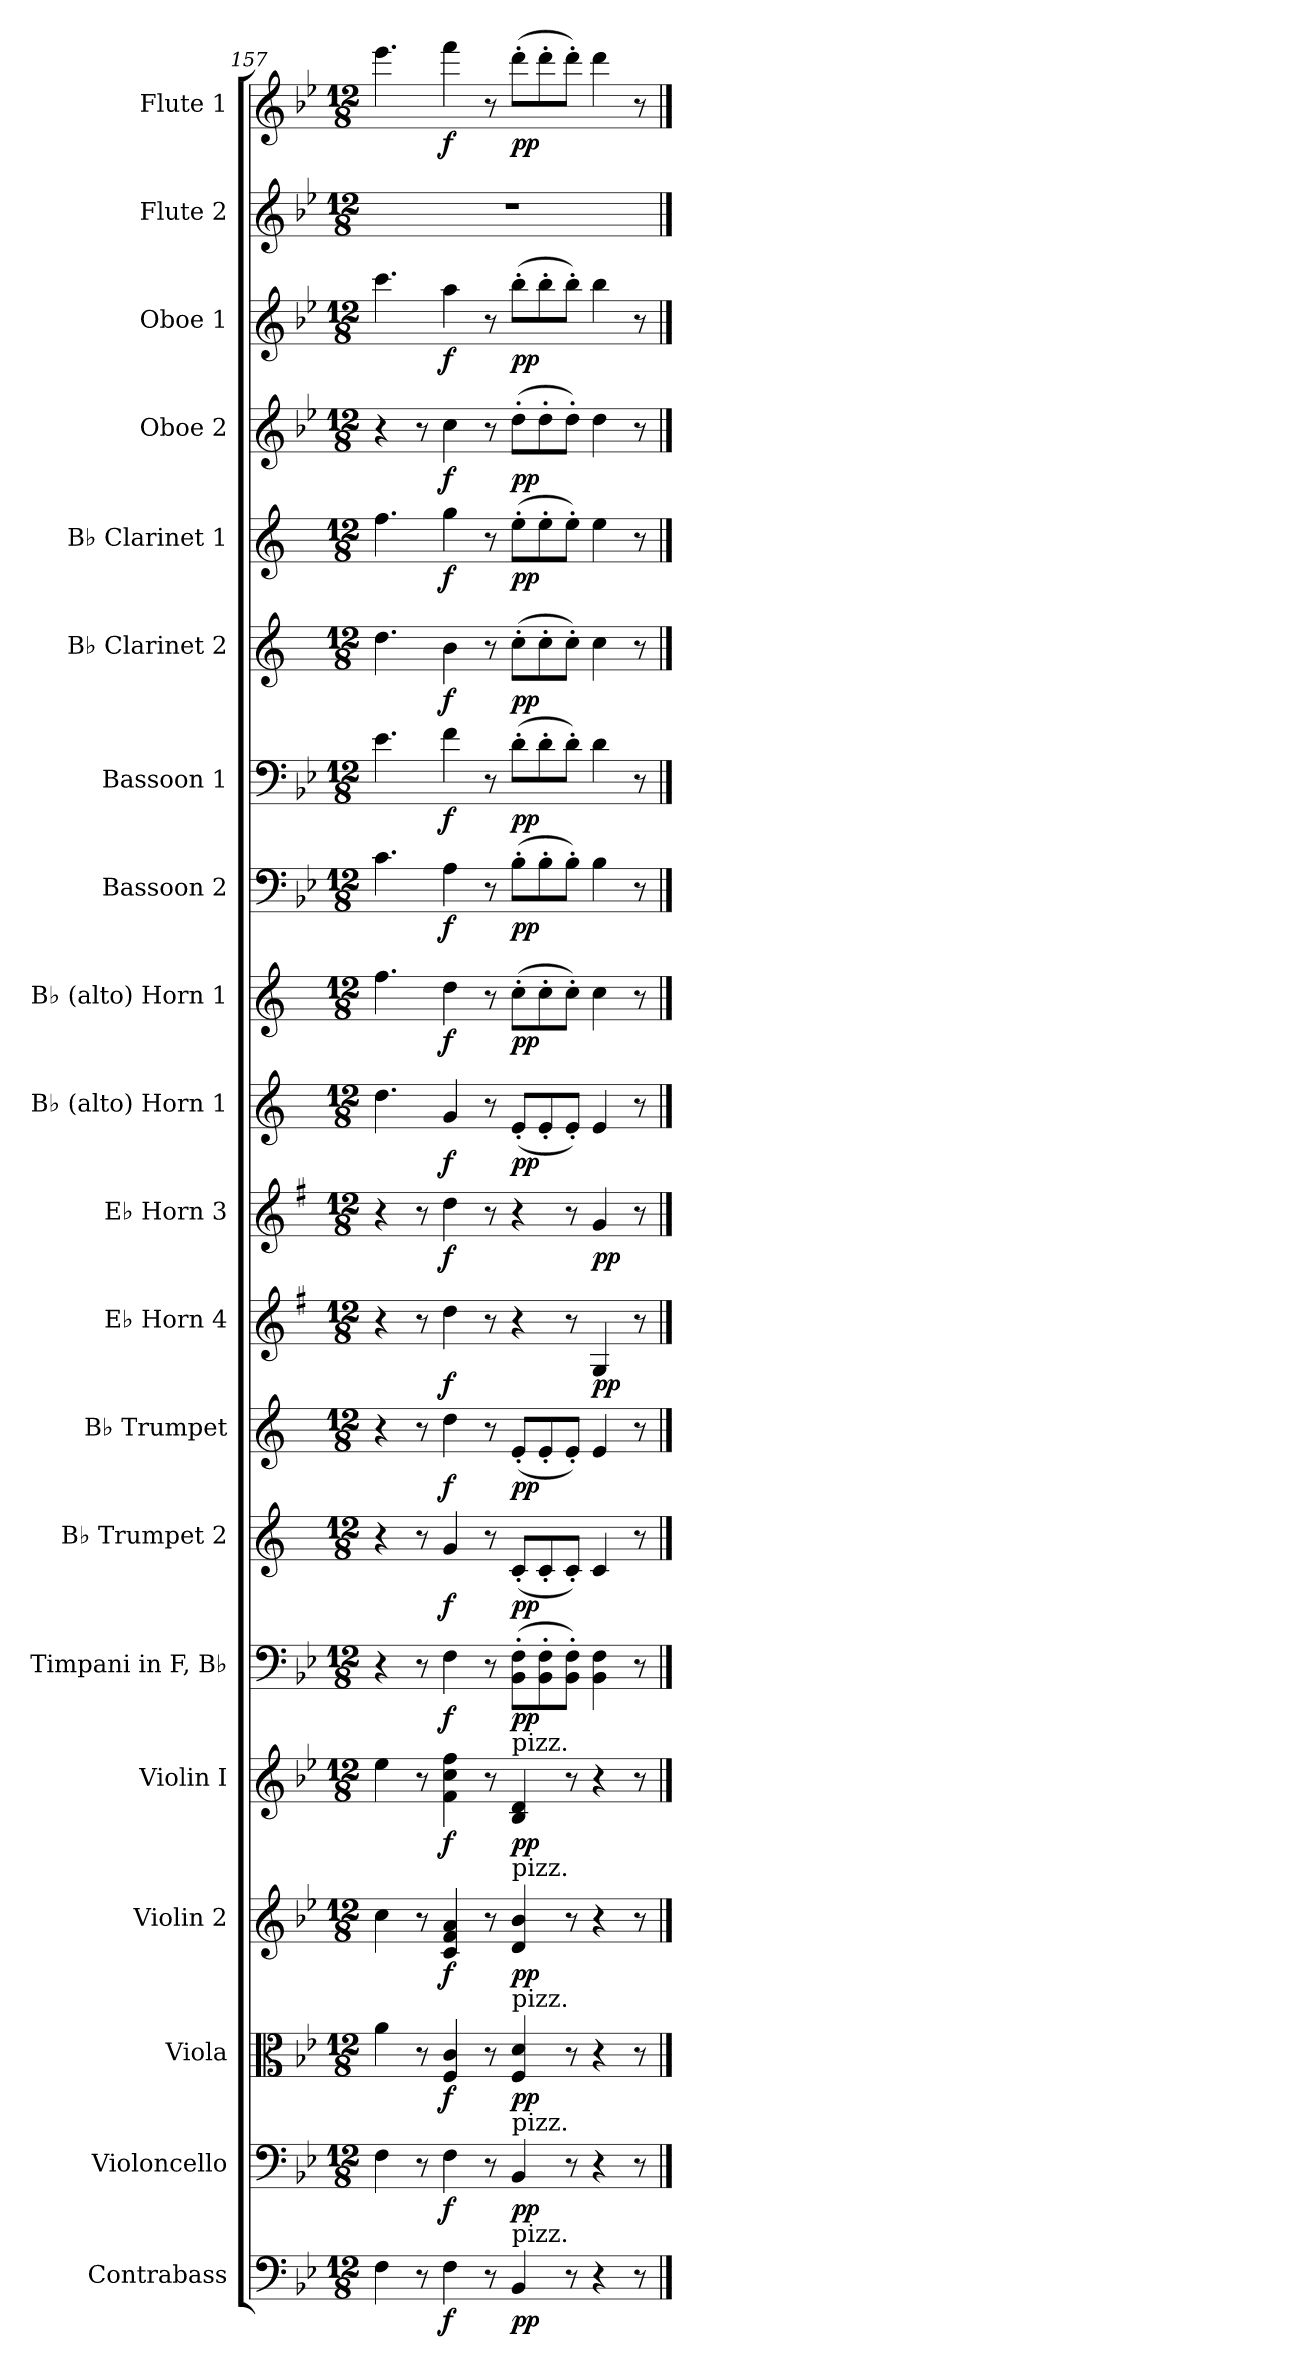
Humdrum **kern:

**kern	**dynam	**kern	**dynam	**kern	**dynam	**kern	**dynam	**kern	**dynam	**kern	**dynam	**kern	**dynam	**kern	**dynam	**kern	**dynam	**kern	**dynam	**kern	**dynam	**kern	**dynam	**kern	**dynam	**kern	**dynam	**kern	**dynam	**kern	**dynam	**kern	**dynam	**kern	**dynam	**kern	**kern	**dynam
*part20	*part20	*part19	*part19	*part18	*part18	*part17	*part17	*part16	*part16	*part15	*part15	*part14	*part14	*part13	*part13	*part12	*part12	*part11	*part11	*part10	*part10	*part9	*part9	*part8	*part8	*part7	*part7	*part6	*part6	*part5	*part5	*part4	*part4	*part3	*part3	*part2	*part1	*part1
*staff20	*staff20	*staff19	*staff19	*staff18	*staff18	*staff17	*staff17	*staff16	*staff16	*staff15	*staff15	*staff14	*staff14	*staff13	*staff13	*staff12	*staff12	*staff11	*staff11	*staff10	*staff10	*staff9	*staff9	*staff8	*staff8	*staff7	*staff7	*staff6	*staff6	*staff5	*staff5	*staff4	*staff4	*staff3	*staff3	*staff2	*staff1	*staff1
*I"Contrabass	*	*I"Violoncello	*	*I"Viola	*	*I"Violin 2	*	*I"Violin I	*	*I"Timpani in F, B♭	*	*I"B♭ Trumpet 2	*	*I"B♭ Trumpet	*	*I"E♭ Horn 4	*	*I"E♭ Horn 3	*	*I"B♭ (alto) Horn 1	*	*I"B♭ (alto) Horn 1	*	*I"Bassoon 2	*	*I"Bassoon 1	*	*I"B♭ Clarinet 2	*	*I"B♭ Clarinet 1	*	*I"Oboe 2	*	*I"Oboe 1	*	*I"Flute 2	*I"Flute 1	*
*I'Cb	*	*I'Vc	*	*I'Vla	*	*I'Vl 2	*	*I'Vl 1	*	*I'Timp	*	*I'Tpt 2	*	*I'Tpt 1	*	*I'Hn 4	*	*I'Hn 3	*	*I'Hn 2	*	*I'Hn 1	*	*I'Bsn 2	*	*I'Bsn 1	*	*I'Cl 2	*	*I'Cl 1	*	*I'Ob 2	*	*I'Ob 1	*	*I'Fl 2	*I'Fl 1	*
*clefF4	*	*clefF4	*	*clefC3	*	*clefG2	*	*clefG2	*	*clefF4	*	*clefG2	*	*clefG2	*	*clefG2	*	*clefG2	*	*clefG2	*	*clefG2	*	*clefF4	*	*clefF4	*	*clefG2	*	*clefG2	*	*clefG2	*	*clefG2	*	*clefG2	*clefG2	*
*ITrd7c12	*	*	*	*	*	*	*	*	*	*	*	*ITrd1c2	*	*ITrd1c2	*	*ITrd5c9	*	*ITrd5c9	*	*ITrd1c2	*	*ITrd1c2	*	*	*	*	*	*ITrd1c2	*	*ITrd1c2	*	*	*	*	*	*	*	*
*k[b-e-]	*	*k[b-e-]	*	*k[b-e-]	*	*k[b-e-]	*	*k[b-e-]	*	*k[b-e-]	*	*k[b-e-]	*	*k[b-e-]	*	*k[b-e-]	*	*k[b-e-]	*	*k[b-e-]	*	*k[b-e-]	*	*k[b-e-]	*	*k[b-e-]	*	*k[b-e-]	*	*k[b-e-]	*	*k[b-e-]	*	*k[b-e-]	*	*k[b-e-]	*k[b-e-]	*
*M12/8	*	*M12/8	*	*M12/8	*	*M12/8	*	*M12/8	*	*M12/8	*	*M12/8	*	*M12/8	*	*M12/8	*	*M12/8	*	*M12/8	*	*M12/8	*	*M12/8	*	*M12/8	*	*M12/8	*	*M12/8	*	*M12/8	*	*M12/8	*	*M12/8	*M12/8	*
=157	=157	=157	=157	=157	=157	=157	=157	=157	=157	=157	=157	=157	=157	=157	=157	=157	=157	=157	=157	=157	=157	=157	=157	=157	=157	=157	=157	=157	=157	=157	=157	=157	=157	=157	=157	=157	=157	=157
4FF\	.	4F\	.	4a\	.	4cc\	.	4ee-\	.	4r	.	4r	.	4r	.	4r	.	4r	.	4.cc\	.	4.ee-\	.	4.c\	.	4.e-\	.	4.cc\	.	4.ee-\	.	4r	.	4.ccc\	.	1.r	4.eee-\	.
8r	.	8r	.	8r	.	8r	.	8r	.	8r	.	8r	.	8r	.	8r	.	8r	.	.	.	.	.	.	.	.	.	.	.	.	.	8r	.	.	.	.	.	.
!	!LO:DY:b	!	!LO:DY:b	!	!LO:DY:b	!	!LO:DY:b	!	!LO:DY:b	!	!LO:DY:b	!	!LO:DY:b	!	!LO:DY:b	!	!LO:DY:b	!	!LO:DY:b	!	!LO:DY:b	!	!LO:DY:b	!	!LO:DY:b	!	!LO:DY:b	!	!LO:DY:b	!	!LO:DY:b	!	!LO:DY:b	!	!LO:DY:b	!	!	!LO:DY:b
4FF\	f	4F\	f	4F/ 4c/	f	4c/ 4f/ 4a/	f	4f\ 4cc\ 4ff\	f	4F\	f	4f/	f	4cc\	f	4f\	f	4f\	f	4f/	f	4cc\	f	4A\	f	4f\	f	4a\	f	4ff\	f	4cc\	f	4aa\	f	.	4fff\	f
8r	.	8r	.	8r	.	8r	.	8r	.	8r	.	8r	.	8r	.	8r	.	8r	.	8r	.	8r	.	8r	.	8r	.	8r	.	8r	.	8r	.	8r	.	.	8r	.
!	!	!	!	!	!	!	!	!LO:TX:a:t=pizz.	!	!	!	!	!	!	!	!	!	!	!	!	!	!	!	!	!	!	!	!	!	!	!	!	!	!	!	!	!	!
!	!	!	!	!	!	!LO:TX:a:t=pizz.	!	!	!	!	!	!	!	!	!	!	!	!	!	!	!	!	!	!	!	!	!	!	!	!	!	!	!	!	!	!	!	!
!	!	!	!	!LO:TX:a:t=pizz.	!	!	!	!	!	!	!	!	!	!	!	!	!	!	!	!	!	!	!	!	!	!	!	!	!	!	!	!	!	!	!	!	!	!
!	!	!LO:TX:a:t=pizz.	!	!	!	!	!	!	!	!	!	!	!	!	!	!	!	!	!	!	!	!	!	!	!	!	!	!	!	!	!	!	!	!	!	!	!	!
!LO:TX:a:t=pizz.	!	!	!	!	!	!	!	!	!	!	!	!	!	!	!	!	!	!	!	!	!	!	!	!	!	!	!	!	!	!	!	!	!	!	!	!	!	!
!	!LO:DY:b	!	!LO:DY:b	!	!LO:DY:b	!	!LO:DY:b	!	!LO:DY:b	!	!LO:DY:b	!	!LO:DY:b	!	!LO:DY:b	!	!	!	!	!	!LO:DY:b	!	!LO:DY:b	!	!LO:DY:b	!	!LO:DY:b	!	!LO:DY:b	!	!LO:DY:b	!	!LO:DY:b	!	!LO:DY:b	!	!	!LO:DY:b
4BBB-/	pp	4BB-/	pp	4F/ 4d/	pp	4d/ 4b-/	pp	4B-/ 4d/	pp	(>8BB-\' 8F\'L	pp	(<8B-'/L	pp	(<8d'/L	pp	4r	.	4r	.	(<8d'/L	pp	(>8b-'\L	pp	(>8B-'\L	pp	(>8d'\L	pp	(>8b-'\L	pp	(>8dd'\L	pp	(>8dd'\L	pp	(>8bb-'\L	pp	.	(>8ddd'\L	pp
.	.	.	.	.	.	.	.	.	.	8BB-\' 8F\'	.	8B-'/	.	8d'/	.	.	.	.	.	8d'/	.	8b-'\	.	8B-'\	.	8d'\	.	8b-'\	.	8dd'\	.	8dd'\	.	8bb-'\	.	.	8ddd'\	.
8r	.	8r	.	8r	.	8r	.	8r	.	8BB-\' 8F\'J)	.	8B-'/J)	.	8d'/J)	.	8r	.	8r	.	8d'/J)	.	8b-'\J)	.	8B-'\J)	.	8d'\J)	.	8b-'\J)	.	8dd'\J)	.	8dd'\J)	.	8bb-'\J)	.	.	8ddd'\J)	.
!	!	!	!	!	!	!	!	!	!	!	!	!	!	!	!	!	!LO:DY:b	!	!LO:DY:b	!	!	!	!	!	!	!	!	!	!	!	!	!	!	!	!	!	!	!
4r	.	4r	.	4r	.	4r	.	4r	.	4BB-\ 4F\	.	4B-/	.	4d/	.	4BB-/	pp	4B-/	pp	4d/	.	4b-\	.	4B-\	.	4d\	.	4b-\	.	4dd\	.	4dd\	.	4bb-\	.	.	4ddd\	.
8r	.	8r	.	8r	.	8r	.	8r	.	8r	.	8r	.	8r	.	8r	.	8r	.	8r	.	8r	.	8r	.	8r	.	8r	.	8r	.	8r	.	8r	.	.	8r	.
==	==	==	==	==	==	==	==	==	==	==	==	==	==	==	==	==	==	==	==	==	==	==	==	==	==	==	==	==	==	==	==	==	==	==	==	==	==	==
*-	*-	*-	*-	*-	*-	*-	*-	*-	*-	*-	*-	*-	*-	*-	*-	*-	*-	*-	*-	*-	*-	*-	*-	*-	*-	*-	*-	*-	*-	*-	*-	*-	*-	*-	*-	*-	*-	*-
